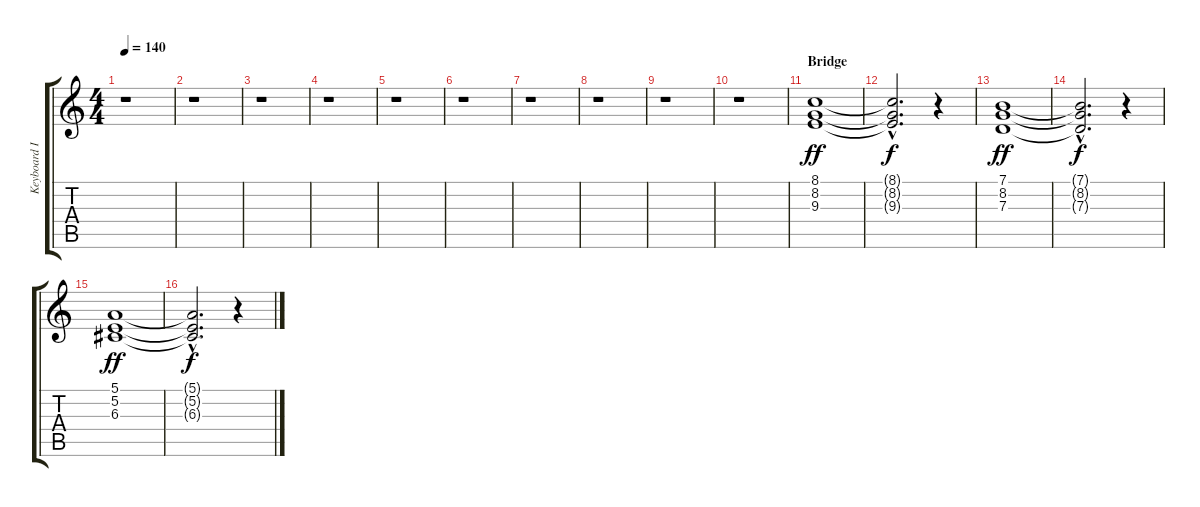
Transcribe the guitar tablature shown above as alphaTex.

\track ("Keyboard I" "Keyboard I") {instrument honkytonkpiano}
\staff {score tabs}
\tuning (E4 B3 G3 D3 A2 E2) {hide}
\ts (4 4)
\tempo 140
\clef g2
\ks c
r.1{dy ff} |
r.1 |
r.1 |
r.1 |
r.1 |
r.1 |
r.1 |
r.1 |
r.1 |
r.1 |
\section ("" "Bridge")
(8.1 8.2 9.3).1 |
(8.1{hac t} 8.2{hac t} 9.3{hac t}).2{d dy f} r.4 |
(7.1 8.2 7.3).1{dy ff} |
(7.1{hac t} 8.2{hac t} 7.3{hac t}).2{d dy f} r.4 |
(5.1 5.2 6.3).1{dy ff} |
(5.1{hac t} 5.2{hac t} 6.3{hac t}).2{d dy f} r.4
